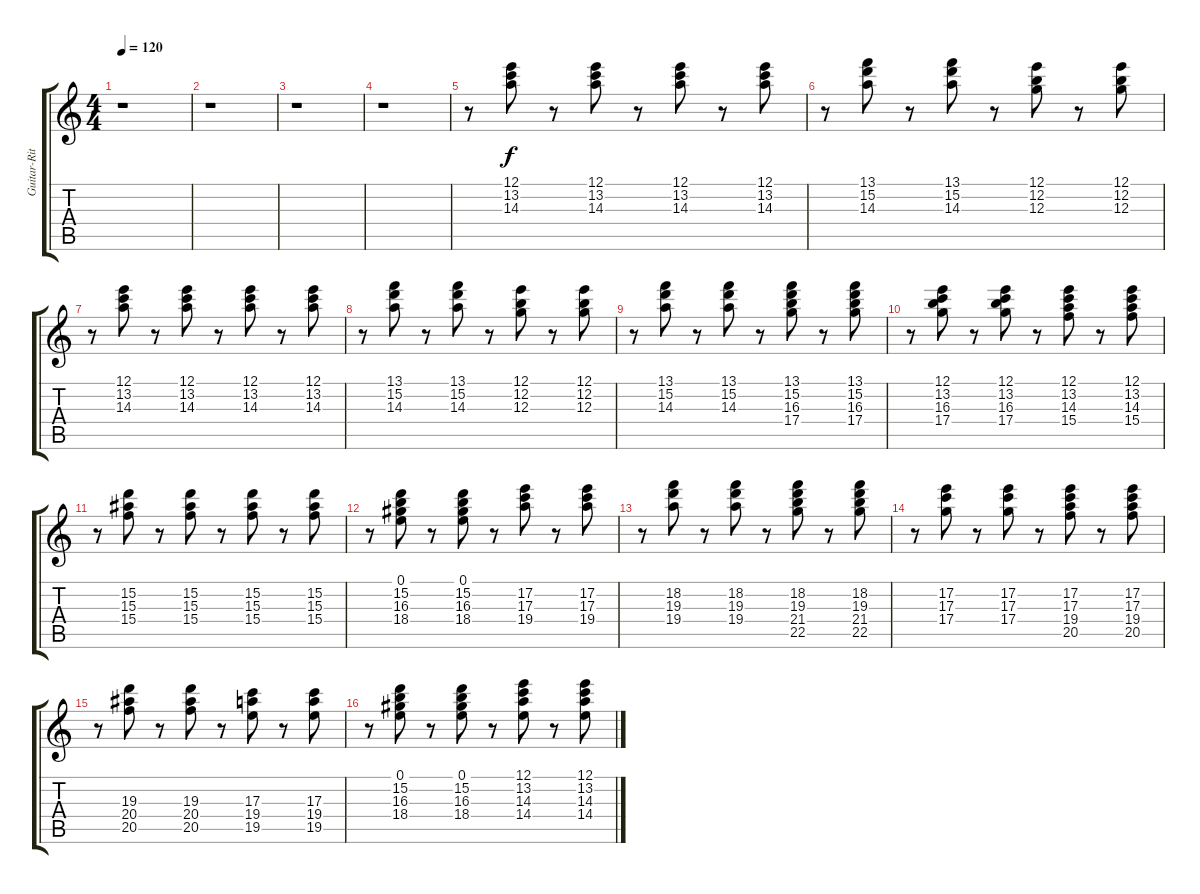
\track ("Guitar-Ritm" "Guitar-Rit") {instrument acousticguitarsteel}
\staff {score tabs}
\tuning (E4 B3 G3 D3 A2 E2) {hide}
\ts (4 4)
\tempo 120
\clef g2
\ks c
r.1{dy f} |
r.1 |
r.1 |
r.1 |
r.8 (12.1 13.2 14.3).8 r.8 (12.1 13.2 14.3).8 r.8 (12.1 13.2 14.3).8 r.8 (12.1 13.2 14.3).8 |
r.8 (13.1 15.2 14.3).8 r.8 (13.1 15.2 14.3).8 r.8 (12.1 12.2 12.3).8 r.8 (12.1 12.2 12.3).8 |
r.8 (12.1 13.2 14.3).8 r.8 (12.1 13.2 14.3).8 r.8 (12.1 13.2 14.3).8 r.8 (12.1 13.2 14.3).8 |
r.8 (13.1 15.2 14.3).8 r.8 (13.1 15.2 14.3).8 r.8 (12.1 12.2 12.3).8 r.8 (12.1 12.2 12.3).8 |
r.8 (13.1 15.2 14.3).8 r.8 (13.1 15.2 14.3).8 r.8 (13.1 15.2 16.3 17.4).8 r.8 (13.1 15.2 16.3 17.4).8 |
r.8 (12.1 13.2 16.3 17.4).8 r.8 (12.1 13.2 16.3 17.4).8 r.8 (12.1 13.2 14.3 15.4).8 r.8 (12.1 13.2 14.3 15.4).8 |
r.8 (15.2 15.3 15.4).8 r.8 (15.2 15.3 15.4).8 r.8 (15.2 15.3 15.4).8 r.8 (15.2 15.3 15.4).8 |
r.8 (0.1 15.2 16.3 18.4).8 r.8 (0.1 15.2 16.3 18.4).8 r.8 (17.2 17.3 19.4).8 r.8 (17.2 17.3 19.4).8 |
r.8 (18.2 19.3 19.4).8 r.8 (18.2 19.3 19.4).8 r.8 (18.2 19.3 21.4 22.5).8 r.8 (18.2 19.3 21.4 22.5).8 |
r.8 (17.2 17.3 17.4).8 r.8 (17.2 17.3 17.4).8 r.8 (17.2 17.3 19.4 20.5).8 r.8 (17.2 17.3 19.4 20.5).8 |
r.8 (19.3 20.4 20.5).8 r.8 (19.3 20.4 20.5).8 r.8 (17.3 19.4 19.5).8 r.8 (17.3 19.4 19.5).8 |
r.8 (0.1 15.2 16.3 18.4).8 r.8 (0.1 15.2 16.3 18.4).8 r.8 (12.1 13.2 14.3 14.4).8 r.8 (12.1 13.2 14.3 14.4).8
